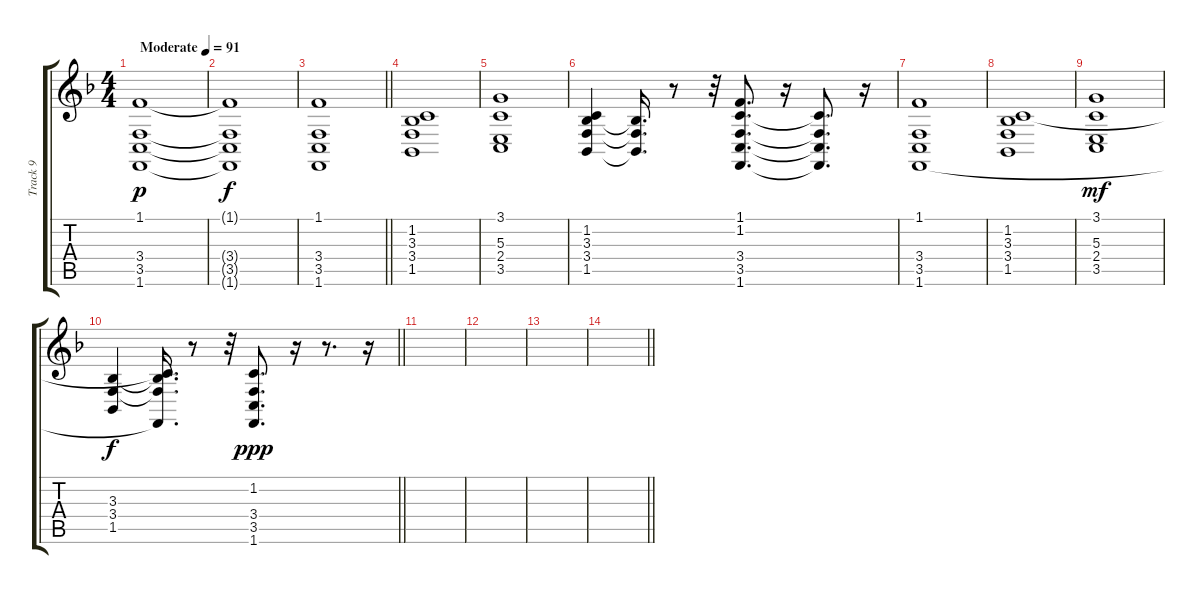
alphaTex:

\track ("Track 9" "Track 9") {instrument pad5bowed}
\staff {score tabs}
\tuning (E4 B3 G3 D3 A2 E2) {hide}
\ts (4 4)
\tempo (91 "Moderate")
\clef g2
\ks f
(1.1 3.4 3.5 1.6).1{dy p instrument pad5bowed} |
(1.1{t} 3.4{t} 3.5{t} 1.6{t}).1{dy f} |
\barLineRight lightlight
(1.1 3.4 3.5 1.6).1 |
(1.2 3.3 3.4 1.5).1 |
(3.1 5.3 2.4 3.5).1 |
(1.2 3.3 3.4 1.5).4 (3.3{t} 3.4{t} 1.5{t}).16{d} r.8 r.32 (1.1 1.2 3.4 3.5 1.6).8{d} r.16 (1.2{t} 3.4{t} 3.5{t} 1.6{t}).8{d} r.16 |
(1.1 3.4 3.5 1.6).1 |
(1.2 3.3 3.4 1.5).1 |
(3.1 5.3 2.4 3.5).1{dy mf} |
\barLineRight lightlight
(3.3 3.4 1.5).4{dy f} (1.2{t} 3.3{t} 3.4{t} 1.6{t}).16{d} r.8 r.32 (1.2 3.4 3.5 1.6).8{d dy ppp} r.16 r.8{d} r.16 |
|
|
|
\barLineRight lightlight
